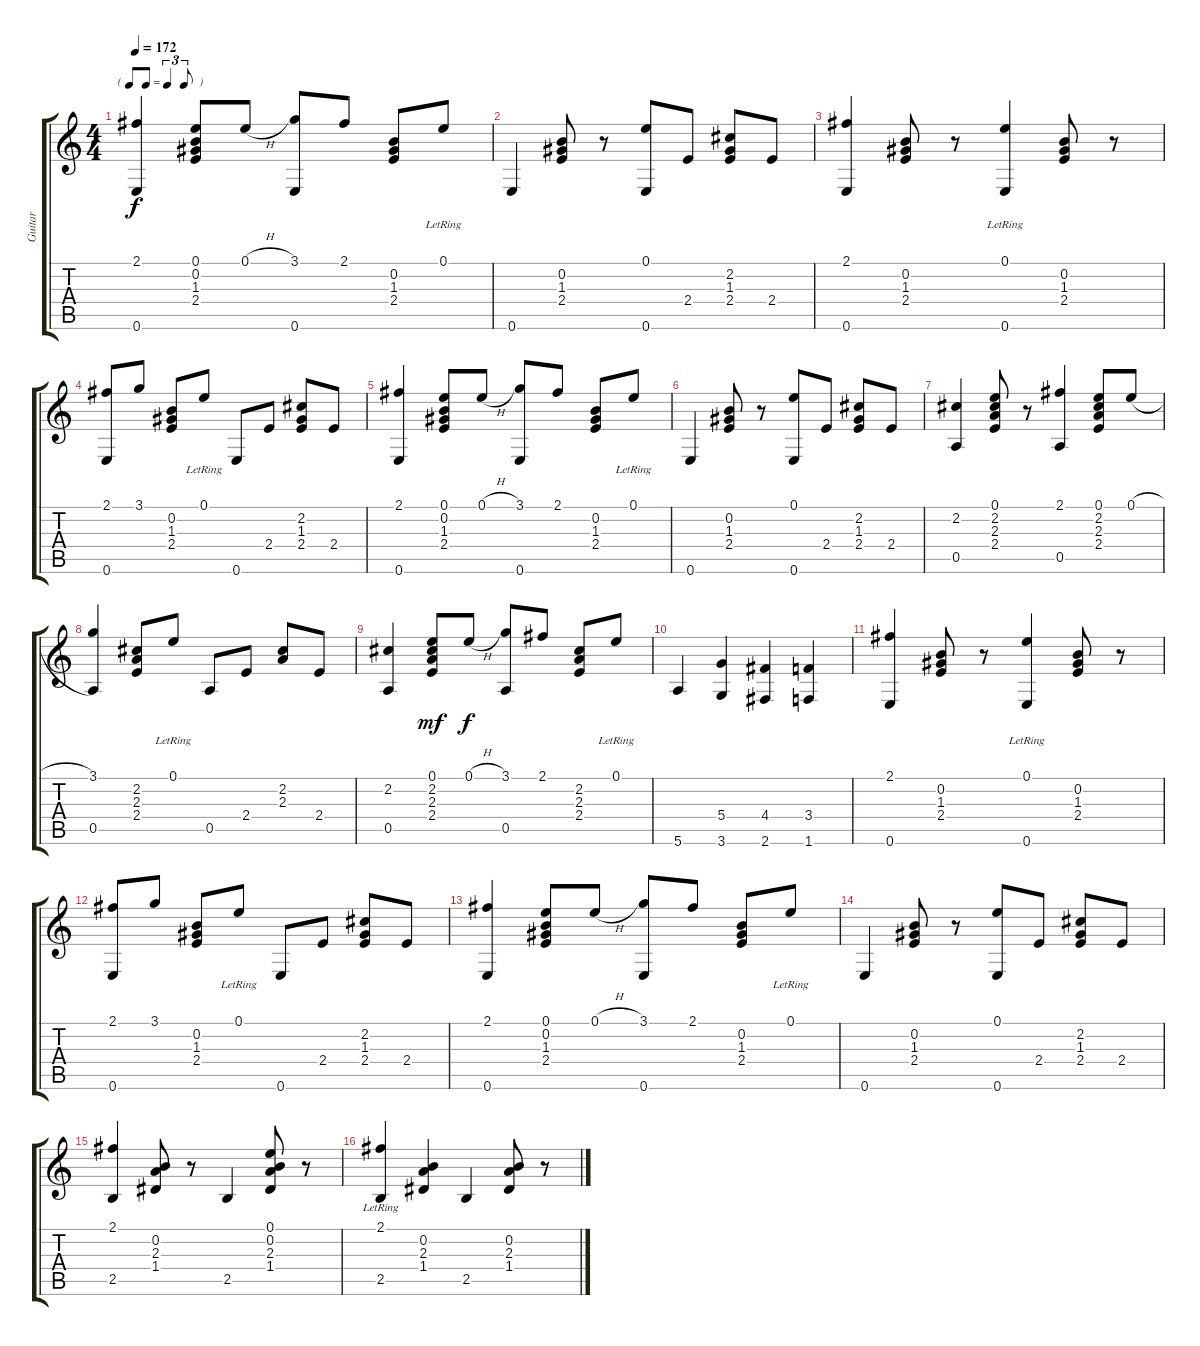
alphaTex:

\track ("Guitar" "Guitar") {instrument acousticguitarsteel}
\staff {score tabs}
\tuning (E4 B3 G3 D3 A2 E2) {hide}
\ts (4 4)
\tf triplet8th
\tempo 172
\clef g2
\ks c
(2.1 0.6).4{dy f} (0.1 0.2 1.3 2.4).8 0.1{h}.8 (3.1 0.6).8 2.1.8 (0.2 1.3 2.4).8 0.1{lr}.8 |
0.6.4 (0.2 1.3 2.4).8 r.8 (0.1 0.6).8 2.4.8 (2.2 1.3 2.4).8 2.4.8 |
(2.1 0.6).4 (0.2 1.3 2.4).8 r.8 (0.1{lr} 0.6).4 (0.2 1.3 2.4).8 r.8 |
(2.1 0.6).8 3.1.8 (0.2 1.3 2.4).8 0.1{lr}.8 0.6.8 2.4.8 (2.2 1.3 2.4).8 2.4.8 |
(2.1 0.6).4 (0.1 0.2 1.3 2.4).8 0.1{h}.8 (3.1 0.6).8 2.1.8 (0.2 1.3 2.4).8 0.1{lr}.8 |
0.6.4 (0.2 1.3 2.4).8 r.8 (0.1 0.6).8 2.4.8 (2.2 1.3 2.4).8 2.4.8 |
(2.2 0.5).4 (0.1 2.2 2.3 2.4).8 r.8 (2.1 0.5).4 (0.1 2.2 2.3 2.4).8 0.1{h}.8 |
(3.1 0.5).4 (2.2 2.3 2.4).8 0.1{lr}.8 0.5.8 2.4.8 (2.2 2.3).8 2.4.8 |
(2.2 0.5).4 (0.1 2.2 2.3 2.4).8{dy mf} 0.1{h}.8{dy f} (3.1 0.5).8 2.1.8 (2.2 2.3 2.4).8 0.1{lr}.8 |
5.6.4 (5.4 3.6).4 (4.4 2.6).4 (3.4 1.6).4 |
(2.1 0.6).4 (0.2 1.3 2.4).8 r.8 (0.1{lr} 0.6).4 (0.2 1.3 2.4).8 r.8 |
(2.1 0.6).8 3.1.8 (0.2 1.3 2.4).8 0.1{lr}.8 0.6.8 2.4.8 (2.2 1.3 2.4).8 2.4.8 |
(2.1 0.6).4 (0.1 0.2 1.3 2.4).8 0.1{h}.8 (3.1 0.6).8 2.1.8 (0.2 1.3 2.4).8 0.1{lr}.8 |
0.6.4 (0.2 1.3 2.4).8 r.8 (0.1 0.6).8 2.4.8 (2.2 1.3 2.4).8 2.4.8 |
(2.1 2.5).4 (0.2 2.3 1.4).8 r.8 2.5.4 (0.1 0.2 2.3 1.4).8 r.8 |
(2.1{lr} 2.5).4 (0.2 2.3 1.4).4 2.5.4 (0.2 2.3 1.4).8 r.8
